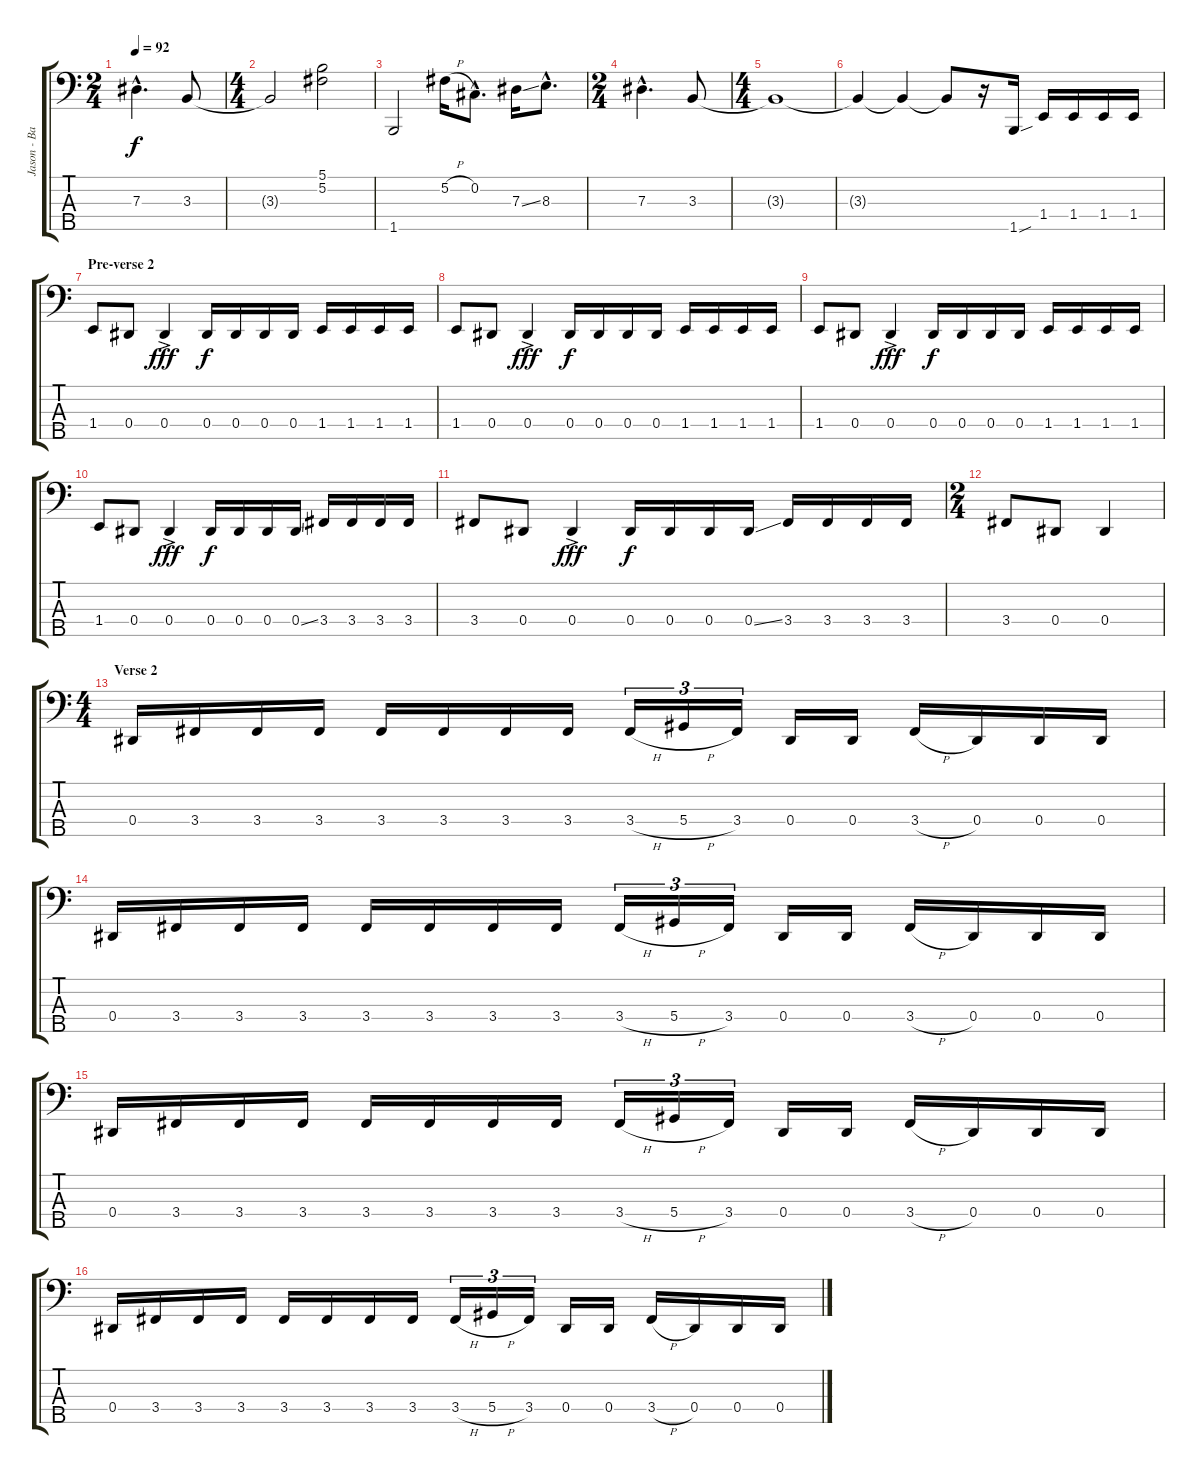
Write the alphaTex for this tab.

\track ("Jason - Bass" "Jason - Ba") {instrument electricbasspick}
\staff {score tabs}
\tuning (Gb2 Db2 Ab1 Eb1 Bb0) {hide}
\ts (2 4)
\tempo 92
\clef f4
\ks c
7.3{hac}.4{d dy f} 3.3.8 |
\ts (4 4)
3.3{t}.2 (5.1 5.2).2 |
1.5.2 5.2{h}.16 0.2{hac}.8{d} 7.3{ss}.16 8.3{hac}.8{d} |
\ts (2 4)
7.3{hac}.4{d} 3.3.8 |
\ts (4 4)
3.3{t}.1 |
3.3{t}.4 3.3{t}.4 3.3{t}.8 r.16 1.5{sou}.16 1.4.16 1.4.16 1.4.16 1.4.16 |
\section ("" "Pre-verse 2")
1.4.8 0.4.8 0.4{ac}.4{dy fff} 0.4.16{dy f} 0.4.16 0.4.16 0.4.16 1.4.16 1.4.16 1.4.16 1.4.16 |
1.4.8 0.4.8 0.4{ac}.4{dy fff} 0.4.16{dy f} 0.4.16 0.4.16 0.4.16 1.4.16 1.4.16 1.4.16 1.4.16 |
1.4.8 0.4.8 0.4{ac}.4{dy fff} 0.4.16{dy f} 0.4.16 0.4.16 0.4.16 1.4.16 1.4.16 1.4.16 1.4.16 |
1.4.8 0.4.8 0.4{ac}.4{dy fff} 0.4.16{dy f} 0.4.16 0.4.16 0.4{ss}.16 3.4.16 3.4.16 3.4.16 3.4.16 |
3.4.8 0.4.8 0.4{ac}.4{dy fff} 0.4.16{dy f} 0.4.16 0.4.16 0.4{ss}.16 3.4.16 3.4.16 3.4.16 3.4.16 |
\ts (2 4)
3.4.8 0.4.8 0.4.4 |
\ts (4 4)
\section ("" "Verse 2")
0.4.16 3.4.16 3.4.16 3.4.16 3.4.16 3.4.16 3.4.16 3.4.16 3.4{h}.16{tu (3 2)} 5.4{h}.16{tu (3 2)} 3.4.16{tu (3 2)} 0.4.16 0.4.16 3.4{h}.16 0.4.16 0.4.16 0.4.16 |
0.4.16 3.4.16 3.4.16 3.4.16 3.4.16 3.4.16 3.4.16 3.4.16 3.4{h}.16{tu (3 2)} 5.4{h}.16{tu (3 2)} 3.4.16{tu (3 2)} 0.4.16 0.4.16 3.4{h}.16 0.4.16 0.4.16 0.4.16 |
0.4.16 3.4.16 3.4.16 3.4.16 3.4.16 3.4.16 3.4.16 3.4.16 3.4{h}.16{tu (3 2)} 5.4{h}.16{tu (3 2)} 3.4.16{tu (3 2)} 0.4.16 0.4.16 3.4{h}.16 0.4.16 0.4.16 0.4.16 |
0.4.16 3.4.16 3.4.16 3.4.16 3.4.16 3.4.16 3.4.16 3.4.16 3.4{h}.16{tu (3 2)} 5.4{h}.16{tu (3 2)} 3.4.16{tu (3 2)} 0.4.16 0.4.16 3.4{h}.16 0.4.16 0.4.16 0.4.16
